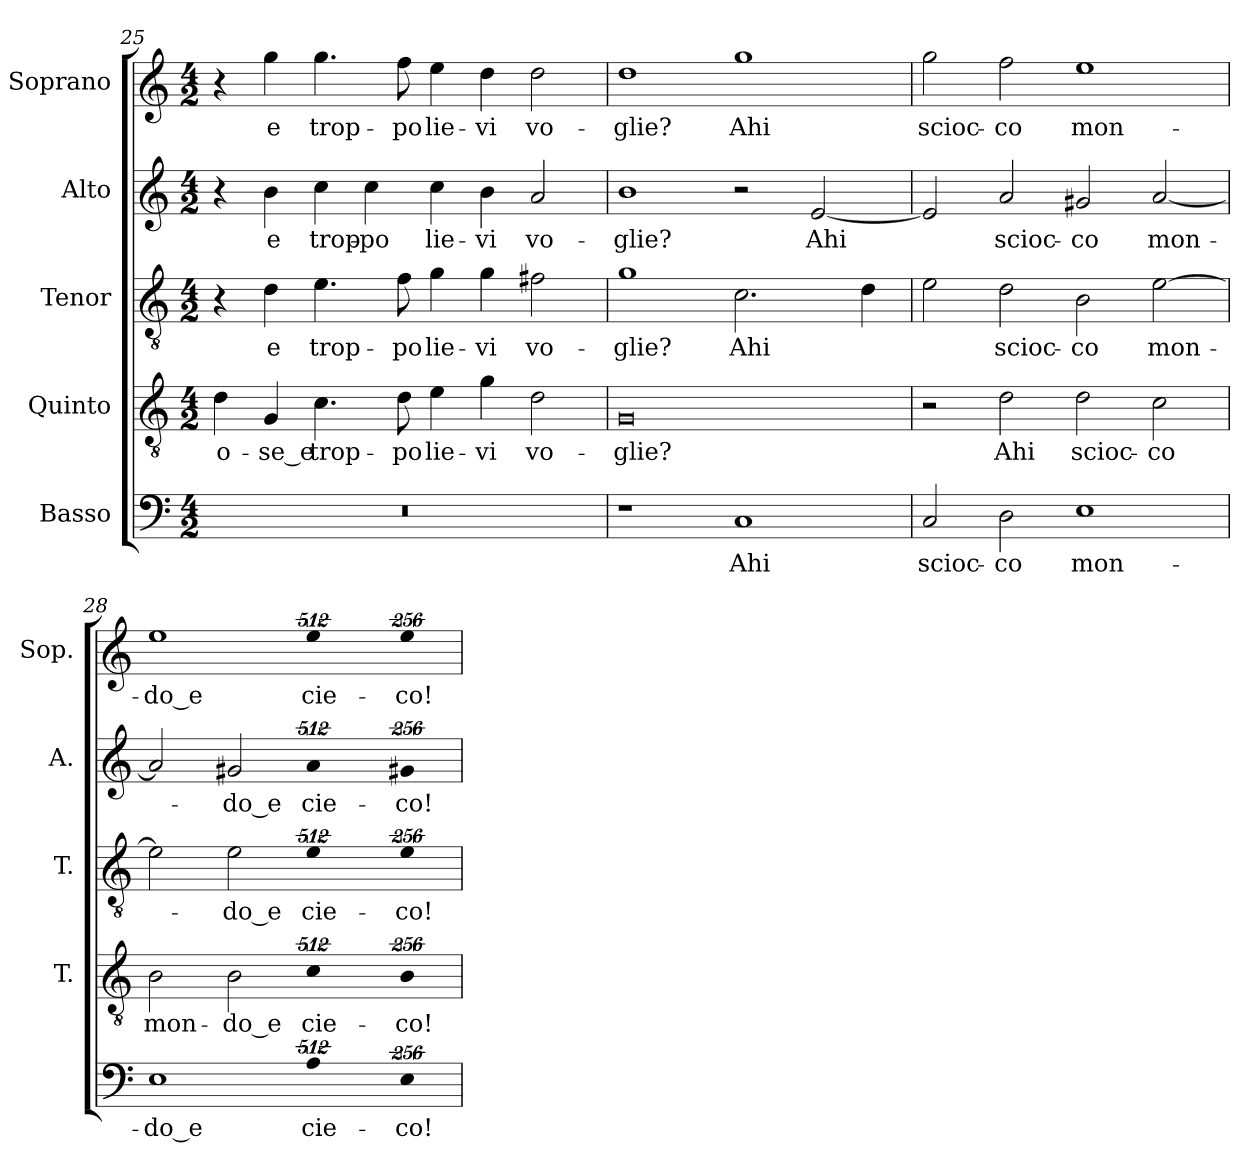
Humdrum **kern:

**kern	**text	**kern	**text	**kern	**text	**kern	**text	**kern	**text
*part5	*part5	*part4	*part4	*part3	*part3	*part2	*part2	*part1	*part1
*staff5	*staff5	*staff4	*staff4	*staff3	*staff3	*staff2	*staff2	*staff1	*staff1
*I"Basso	*	*I"Quinto	*	*I"Tenor	*	*I"Alto	*	*I"Soprano	*
*	*	*I'T.	*	*I'T.	*	*I'A.	*	*I'Sop.	*
*clefF4	*	*clefGv2	*	*clefGv2	*	*clefG2	*	*clefG2	*
*	*	*ITrd7c12	*	*ITrd7c12	*	*	*	*	*
*k[]	*	*k[]	*	*k[]	*	*k[]	*	*k[]	*
*C:	*	*C:	*	*C:	*	*C:	*	*C:	*
*M4/2	*	*M4/2	*	*M4/2	*	*M4/2	*	*M4/2	*
=25	=25	=25	=25	=25	=25	=25	=25	=25	=25
!LO:N:vis=1	!	!	!	!	!	!	!	!	!
!	!	!	!LO:LY:b:color=#000000	!	!	!	!	!	!
0r	.	4Di\	-o-	4r	.	4r	.	4r	.
!	!	!	!LO:LY:b:color=#000000	!	!	!	!	!	!
!	!	!	!	!	!LO:LY:b:color=#000000	!	!	!	!
!	!	!	!	!	!	!	!LO:LY:b:color=#000000	!	!
!	!	!	!	!	!	!	!	!	!LO:LY:b:color=#000000
.	.	4GGi/	-se_e	4Di\	e	4bi\	e	4ggi\	e
!	!	!	!LO:LY:b:color=#000000	!	!	!	!	!	!
!	!	!	!	!	!LO:LY:b:color=#000000	!	!	!	!
!	!	!	!	!	!	!	!LO:LY:b:color=#000000	!	!
!	!	!	!	!	!	!	!	!	!LO:LY:b:color=#000000
.	.	4.Ci\	trop-	4.Ei\	trop-	4cci\	trop-	4.ggi\	trop-
!	!	!	!	!	!	!	!LO:LY:b:color=#000000	!	!
.	.	.	.	.	.	4cci\	-po	.	.
!	!	!	!LO:LY:b:color=#000000	!	!	!	!	!	!
!	!	!	!	!	!LO:LY:b:color=#000000	!	!	!	!
!	!	!	!	!	!	!	!	!	!LO:LY:b:color=#000000
.	.	8Di\	-po	8Fi\	-po	.	.	8ffi\	-po
!	!	!	!LO:LY:b:color=#000000	!	!	!	!	!	!
!	!	!	!	!	!LO:LY:b:color=#000000	!	!	!	!
!	!	!	!	!	!	!	!LO:LY:b:color=#000000	!	!
!	!	!	!	!	!	!	!	!	!LO:LY:b:color=#000000
.	.	4Ei\	lie-	4Gi\	lie-	4cci\	lie-	4eei\	lie-
!	!	!	!LO:LY:b:color=#000000	!	!	!	!	!	!
!	!	!	!	!	!LO:LY:b:color=#000000	!	!	!	!
!	!	!	!	!	!	!	!LO:LY:b:color=#000000	!	!
!	!	!	!	!	!	!	!	!	!LO:LY:b:color=#000000
.	.	4Gi\	-vi	4Gi\	-vi	4bi\	-vi	4ddi\	-vi
!	!	!	!LO:LY:b:color=#000000	!	!	!	!	!	!
!	!	!	!	!	!LO:LY:b:color=#000000	!	!	!	!
!	!	!	!	!	!	!	!LO:LY:b:color=#000000	!	!
!	!	!	!	!	!	!	!	!	!LO:LY:b:color=#000000
.	.	2Di\	vo-	2F#Xi\	vo-	2ai/	vo-	2ddi\	vo-
=26	=26	=26	=26	=26	=26	=26	=26	=26	=26
!	!	!	!LO:LY:b:color=#000000	!	!	!	!	!	!
!	!	!	!	!	!LO:LY:b:color=#000000	!	!	!	!
!	!	!	!	!	!	!	!LO:LY:b:color=#000000	!	!
!	!	!	!	!	!	!	!	!	!LO:LY:b:color=#000000
1r	.	0GGi	-glie?	1Gi	-glie?	1bi	-glie?	1ddi	-glie?
!	!LO:LY:b:color=#000000	!	!	!	!	!	!	!	!
!	!	!	!	!	!LO:LY:b:color=#000000	!	!	!	!
!	!	!	!	!	!	!	!	!	!LO:LY:b:color=#000000
1Ci	Ahi	.	.	2.Ci\	Ahi	2r	.	1ggi	Ahi
!	!	!	!	!	!	!	!LO:LY:b:color=#000000	!	!
.	.	.	.	.	.	[2ei/	Ahi	.	.
.	.	.	.	4Di\	.	.	.	.	.
=27	=27	=27	=27	=27	=27	=27	=27	=27	=27
!	!LO:LY:b:color=#000000	!	!	!	!	!	!	!	!
!	!	!	!	!	!	!	!	!	!LO:LY:b:color=#000000
2Ci/	scioc-	2r	.	2Ei\	.	2ei/]	.	2ggi\	scioc-
!	!LO:LY:b:color=#000000	!	!	!	!	!	!	!	!
!	!	!	!LO:LY:b:color=#000000	!	!	!	!	!	!
!	!	!	!	!	!LO:LY:b:color=#000000	!	!	!	!
!	!	!	!	!	!	!	!LO:LY:b:color=#000000	!	!
!	!	!	!	!	!	!	!	!	!LO:LY:b:color=#000000
2Di\	-co	2Di\	Ahi	2Di\	scioc-	2ai/	scioc-	2ffi\	-co
!	!LO:LY:b:color=#000000	!	!	!	!	!	!	!	!
!	!	!	!LO:LY:b:color=#000000	!	!	!	!	!	!
!	!	!	!	!	!LO:LY:b:color=#000000	!	!	!	!
!	!	!	!	!	!	!	!LO:LY:b:color=#000000	!	!
!	!	!	!	!	!	!	!	!	!LO:LY:b:color=#000000
1Ei	mon-	2Di\	scioc-	2BBi\	-co	2g#Xi/	-co	1eei	mon-
!	!	!	!LO:LY:b:color=#000000	!	!	!	!	!	!
!	!	!	!	!	!LO:LY:b:color=#000000	!	!	!	!
!	!	!	!	!	!	!	!LO:LY:b:color=#000000	!	!
.	.	2Ci\	-co	[2Ei\	mon-	[2ai/	mon-	.	.
=28	=28	=28	=28	=28	=28	=28	=28	=28	=28
!	!LO:LY:b:color=#000000	!	!	!	!	!	!	!	!
!	!	!	!LO:LY:b:color=#000000	!	!	!	!	!	!
!	!	!	!	!	!	!	!	!	!LO:LY:b:color=#000000
1Ei	-do_e	2BBi\	mon-	2Ei\]	.	2ai/]	.	1eei	-do_e
!	!	!	!LO:LY:b:color=#000000	!	!	!	!	!	!
!	!	!	!	!	!LO:LY:b:color=#000000	!	!	!	!
!	!	!	!	!	!	!	!LO:LY:b:color=#000000	!	!
.	.	2BBi\	-do_e	2Ei\	-do_e	2g#Xi/	-do_e	.	.
!LO:N:vis=1	!	!	!	!	!	!	!	!	!
!	!LO:LY:b:color=#000000	!LO:N:vis=1	!	!	!	!	!	!	!
!	!	!	!LO:LY:b:color=#000000	!LO:N:vis=1	!	!	!	!	!
!	!	!	!	!	!LO:LY:b:color=#000000	!LO:N:vis=1	!	!	!
!	!	!	!	!	!	!	!LO:LY:b:color=#000000	!LO:N:vis=1	!
!	!	!	!	!	!	!	!	!	!LO:LY:b:color=#000000
512%341Ai	cie-	512%341Ci	cie-	512%341Ei	cie-	512%341ai	cie-	512%341eei	cie-
!LO:N:vis=2	!	!	!	!	!	!	!	!	!
!	!LO:LY:b:color=#000000	!LO:N:vis=2	!	!	!	!	!	!	!
!	!	!	!LO:LY:b:color=#000000	!LO:N:vis=2	!	!	!	!	!
!	!	!	!	!	!LO:LY:b:color=#000000	!LO:N:vis=2	!	!	!
!	!	!	!	!	!	!	!LO:LY:b:color=#000000	!LO:N:vis=2	!
!	!	!	!	!	!	!	!	!	!LO:LY:b:color=#000000
512%171Ei\	-co!	512%171BBi\	-co!	512%171Ei\	-co!	512%171g#Xi/	-co!	512%171eei\	-co!
=	=	=	=	=	=	=	=	=	=
*-	*-	*-	*-	*-	*-	*-	*-	*-	*-
